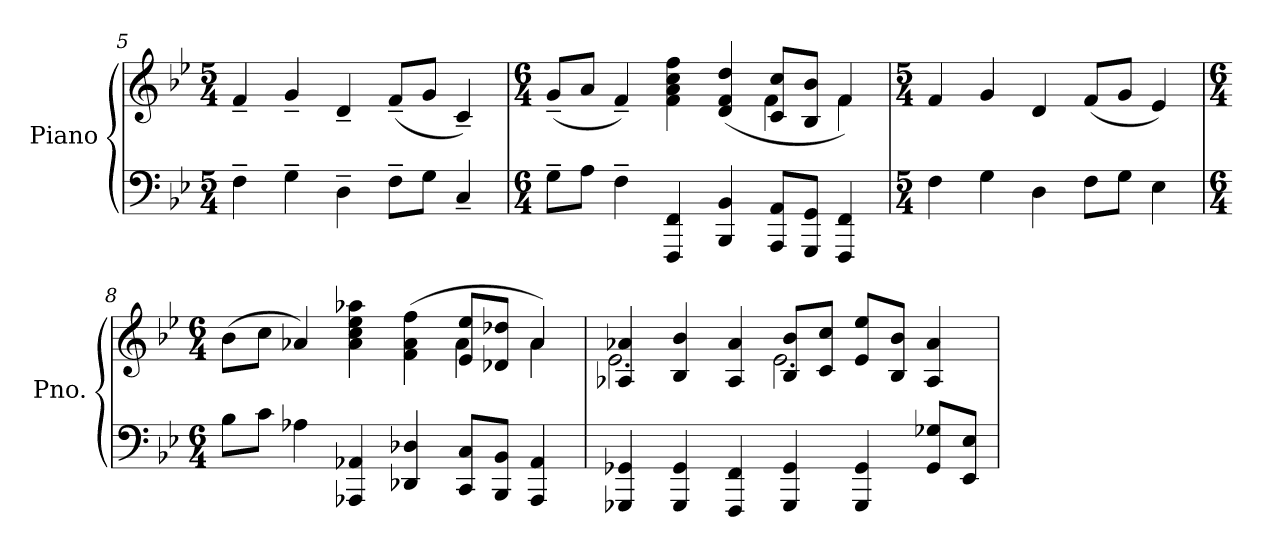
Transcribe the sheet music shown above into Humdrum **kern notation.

**kern	**kern
*part1	*part1
*staff2	*staff1
*I"Piano	*
*I'Pno.	*
!!LO:LB:g=z
*clefF4	*clefG2
*k[b-e-]	*k[b-e-]
*M5/4	*M5/4
=5	=5
4F~\	4f~/
4G~\	4g~/
4D~\	4d~/
8F~\L	(<8f~/L
8G\J	8g/J
4C~/	4c~/)
=6	=6
*M6/4	*M6/4
*	*^
8G~\L	(<8g~/L	1ryy
8A\J	8a/J	.
4F~\	4f~/)	.
4FFF/ 4FF/	4f\ 4a\ 4cc\ 4ff\	.
4BBB-/ 4BB-/	(>4d/ 4f/ 4dd/	.
8AAA/ 8AA/L	8c/ 8cc/L	4f\
8GGG/ 8GG/J	8B-/ 8b-/J	.
4FFF/ 4FF/	4f/)	4f\
*	*v	*v
=7	=7
*M5/4	*M5/4
4F\	4f/
4G\	4g/
4D\	4d/
8F\L	(<8f/L
8G\J	8g/J
4E-\	4e-/)
=8	=8
*M6/4	*M6/4
*	*^
8B-\L	(>8b-\L	1ryy
8c\J	8cc\J	.
4A-X\	4a-X/)	.
4AAA-X/ 4AA-X/	4a-\ 4cc\ 4ee-\ 4aa-X\	.
4DD-X/ 4D-X/	(>4f\ 4a-\ 4ff\	.
8CC/ 8C/L	8e-/ 8ee-/L	4a-\
8BBB-/ 8BB-/J	8d-X/ 8dd-X/J	.
4AAA-/ 4AA-/	4a-/)	4a-\
!!LO:LB:g=z	!!
=9	=9	=9
4GGG-X/ 4GG-X/	4A-X/ 4a-X/	2.e-\
4GGG-/ 4GG-/	4B-/ 4b-/	.
4FFF/ 4FF/	4A-/ 4a-/	.
4GGG-/ 4GG-/	8B-/ 8b-/L	2.e-\
.	8c/ 8cc/J	.
4GGG-/ 4GG-/	8e-/ 8ee-/L	.
.	8B-/ 8b-/J	.
8GG-/ 8G-X/L	4A-/ 4a-/	.
8EE-/ 8E-/J	.	.
*	*v	*v
=	=
*-	*-
